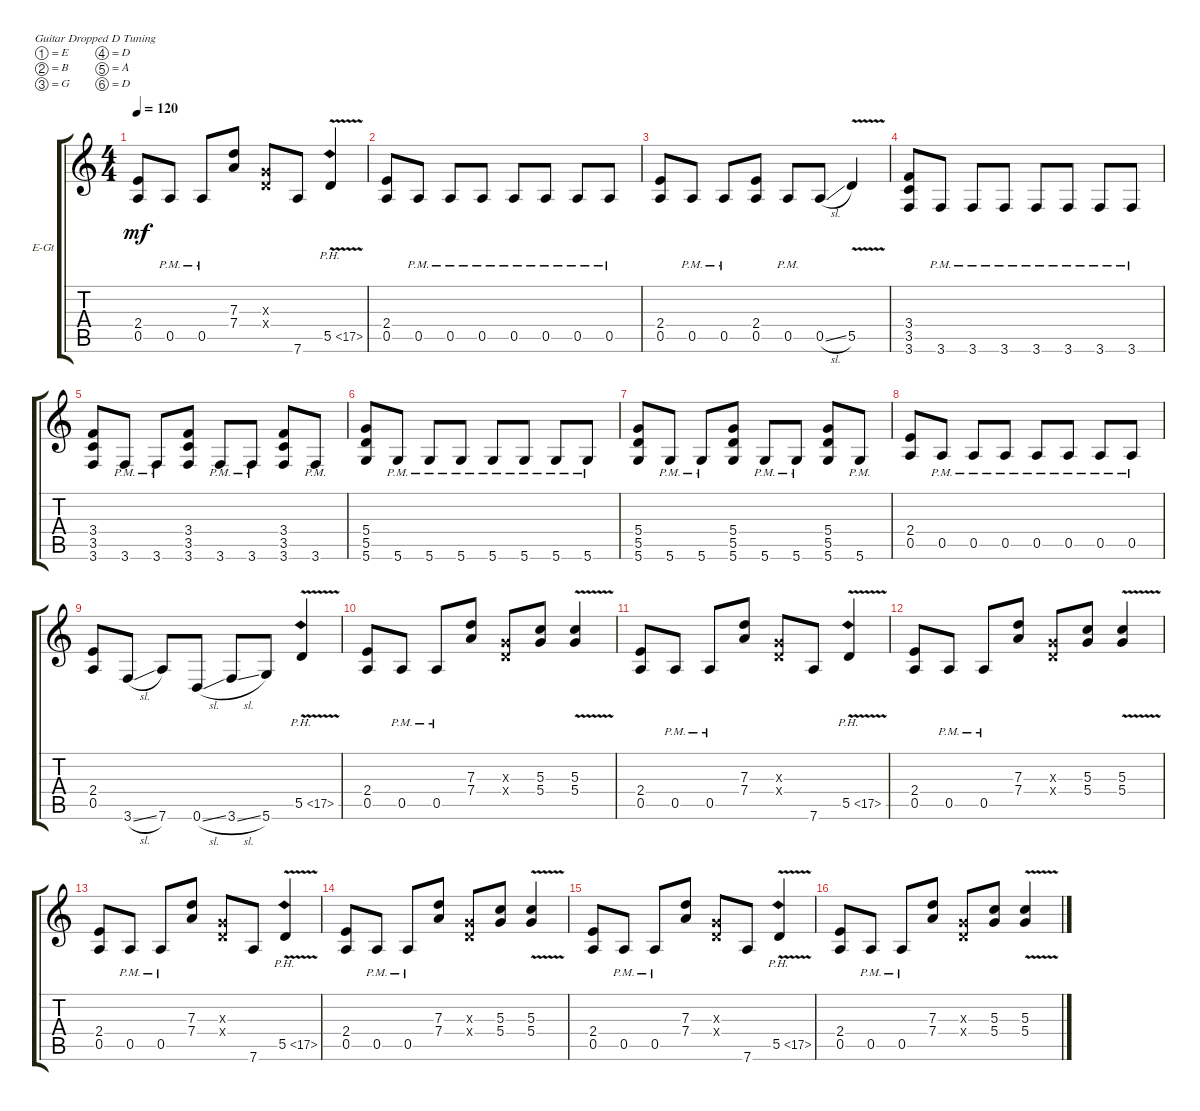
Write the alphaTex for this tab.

\defaultSystemsLayout 4
\bracketExtendMode groupsimilarinstruments
\firstSystemTrackNameOrientation horizontal
\otherSystemsTrackNameOrientation horizontal
\track ("Electric Guitar" "E-Gt") {instrument distortionguitar}
\staff {score tabs}
\tuning (E4 B3 G3 D3 A2 D2)
\ts (4 4)
\tempo 120
\clef g2
\ks c
(2.4 0.5).8{dy mf} 0.5{pm}.8 0.5{pm}.8 (7.3 7.4).8 (0.4{x} 0.3{x}).8 7.6.8 5.5{ph 12 v}.4 |
(2.4 0.5).8 0.5{pm}.8 0.5{pm}.8 0.5{pm}.8 0.5{pm}.8 0.5{pm}.8 0.5{pm}.8 0.5{pm}.8 |
(2.4 0.5).8 0.5{pm}.8 0.5{pm}.8 (2.4 0.5).8 0.5{pm}.8 0.5{sl}.8 5.5{v}.4 |
(3.4 3.5 3.6).8 3.6{pm}.8 3.6{pm}.8 3.6{pm}.8 3.6{pm}.8 3.6{pm}.8 3.6{pm}.8 3.6{pm}.8 |
(3.6 3.5 3.4).8 3.6{pm}.8 3.6{pm}.8 (3.4 3.5 3.6).8 3.6{pm}.8 3.6{pm}.8 (3.6 3.4 3.5).8 3.6{pm}.8 |
(5.4 5.5 5.6).8 5.6{pm}.8 5.6{pm}.8 5.6{pm}.8 5.6{pm}.8 5.6{pm}.8 5.6{pm}.8 5.6{pm}.8 |
(5.6 5.5 5.4).8 5.6{pm}.8 5.6{pm}.8 (5.4 5.5 5.6).8 5.6{pm}.8 5.6{pm}.8 (5.6 5.4 5.5).8 5.6{pm}.8 |
(2.4 0.5).8 0.5{pm}.8 0.5{pm}.8 0.5{pm}.8 0.5{pm}.8 0.5{pm}.8 0.5{pm}.8 0.5{pm}.8 |
(2.4 0.5).8 3.6{sl}.8 7.6.8 0.6{sl}.8 3.6{sl}.8 5.6.8 5.5{ph 12 v}.4 |
(2.4 0.5).8 0.5{pm}.8 0.5{pm}.8 (7.3 7.4).8 (0.4{x} 0.3{x}).8 (5.3 5.4).8 (5.3{v} 5.4{v}).4 |
(2.4 0.5).8 0.5{pm}.8 0.5{pm}.8 (7.3 7.4).8 (0.4{x} 0.3{x}).8 7.6.8 5.5{ph 12 v}.4 |
(2.4 0.5).8 0.5{pm}.8 0.5{pm}.8 (7.3 7.4).8 (0.4{x} 0.3{x}).8 (5.3 5.4).8 (5.3{v} 5.4{v}).4 |
(2.4 0.5).8 0.5{pm}.8 0.5{pm}.8 (7.3 7.4).8 (0.4{x} 0.3{x}).8 7.6.8 5.5{ph 12 v}.4 |
(2.4 0.5).8 0.5{pm}.8 0.5{pm}.8 (7.3 7.4).8 (0.4{x} 0.3{x}).8 (5.3 5.4).8 (5.3{v} 5.4{v}).4 |
(2.4 0.5).8 0.5{pm}.8 0.5{pm}.8 (7.3 7.4).8 (0.4{x} 0.3{x}).8 7.6.8 5.5{ph 12 v}.4 |
(2.4 0.5).8 0.5{pm}.8 0.5{pm}.8 (7.3 7.4).8 (0.4{x} 0.3{x}).8 (5.3 5.4).8 (5.3{v} 5.4{v}).4
